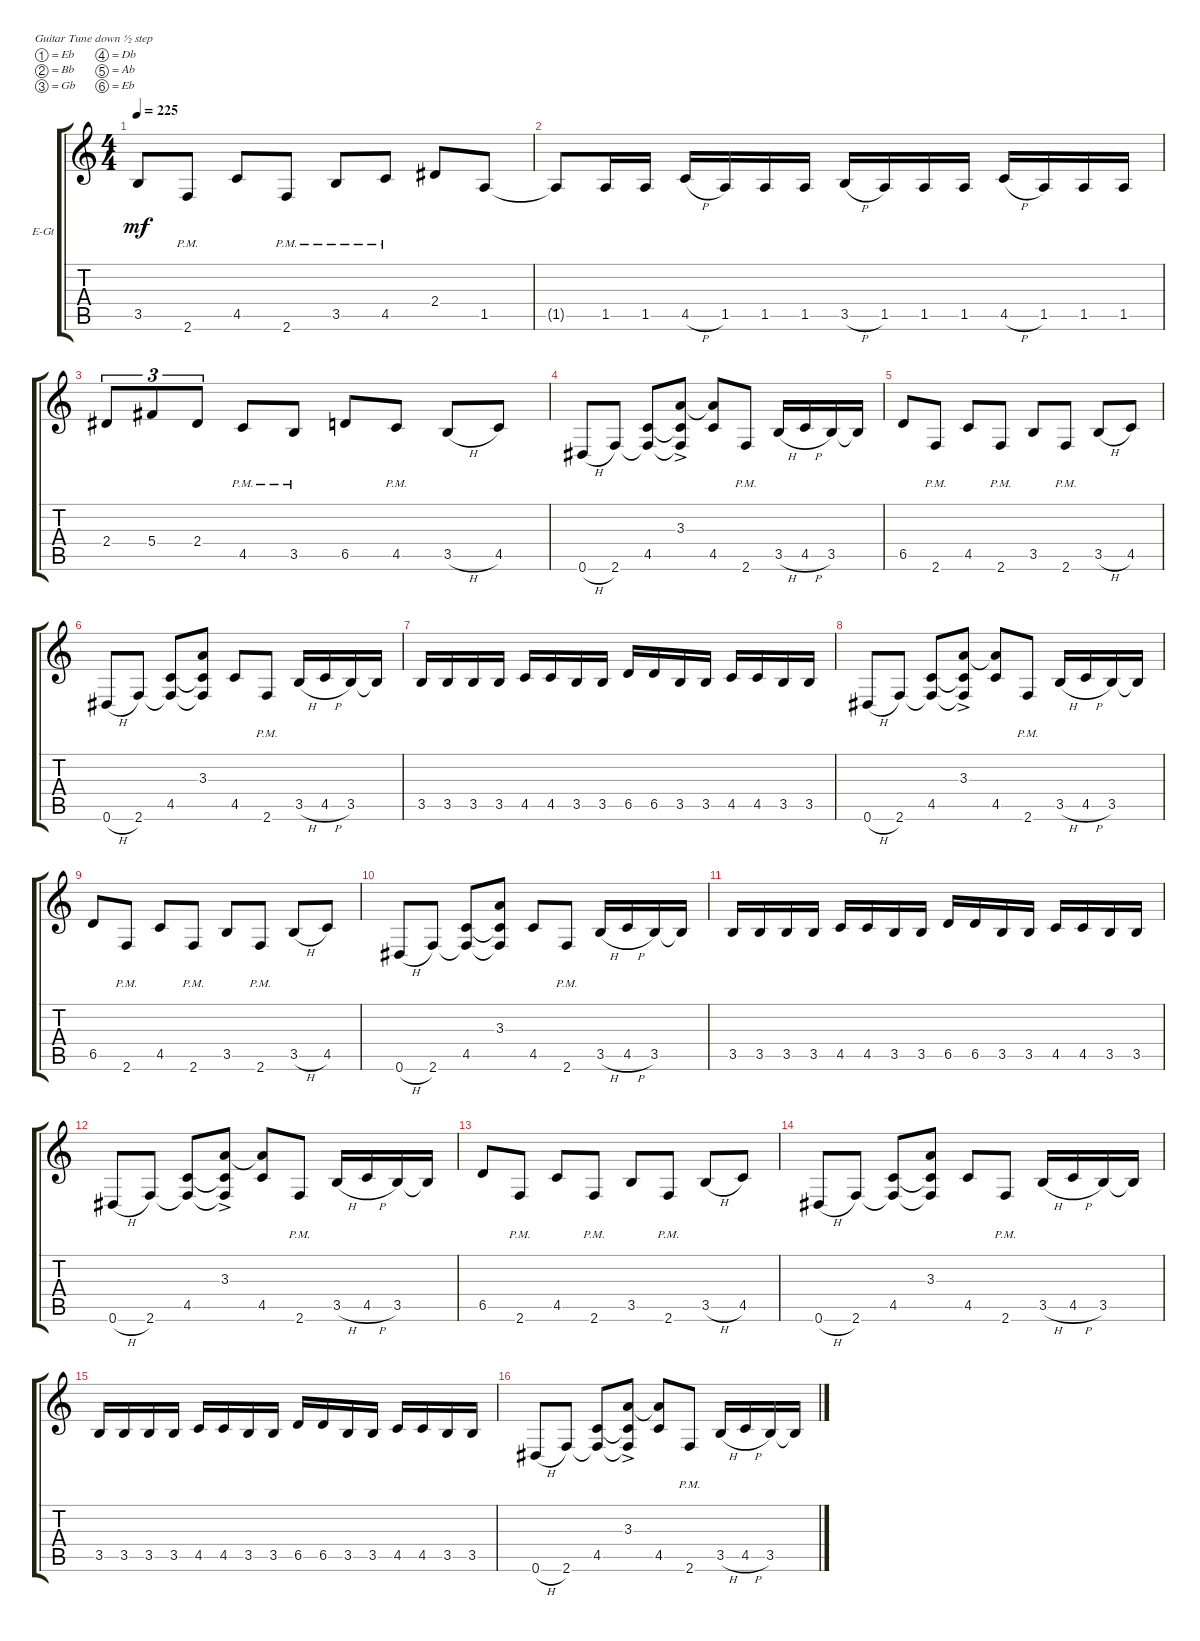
\bracketExtendMode groupsimilarinstruments
\firstSystemTrackNameOrientation horizontal
\otherSystemsTrackNameOrientation horizontal
\track ("left" "E-Gt") {instrument distortionguitar}
\staff {score tabs}
\tuning (Eb4 Bb3 Gb3 Db3 Ab2 Eb2)
\ts (4 4)
\tempo 225
\clef g2
\ks c
3.5.8{dy mf} 2.6{pm}.8 4.5.8 2.6{pm}.8 3.5{pm}.8 4.5{pm}.8 2.4.8 1.5.8 |
1.5{t}.8 1.5.16 1.5.16 4.5{h}.16 1.5.16 1.5.16 1.5.16 3.5{h}.16 1.5.16 1.5.16 1.5.16 4.5{h}.16 1.5.16 1.5.16 1.5.16 |
2.4.8{tu (3 2)} 5.4.8{tu (3 2)} 2.4.8{tu (3 2)} 4.5{pm}.8 3.5{pm}.8 6.5.8 4.5{pm}.8 3.5{h}.8 4.5.8 |
0.6{h}.8 2.6.8 (4.5 2.6{t}).8 (3.3{ac} 2.6{t} 4.5{t}).8 (4.5 3.3{t}).8 2.6{pm}.8 3.5{h}.16 4.5{h}.16 3.5.16 3.5{t}.16 |
6.5.8 2.6{pm}.8 4.5.8 2.6{pm}.8 3.5.8 2.6{pm}.8 3.5{h}.8 4.5.8 |
0.6{h}.8 2.6.8 (4.5 2.6{t}).8 (3.3 2.6{t} 4.5{t}).8 4.5.8 2.6{pm}.8 3.5{h}.16 4.5{h}.16 3.5.16 3.5{t}.16 |
3.5.16 3.5.16 3.5.16 3.5.16 4.5.16 4.5.16 3.5.16 3.5.16 6.5.16 6.5.16 3.5.16 3.5.16 4.5.16 4.5.16 3.5.16 3.5.16 |
0.6{h}.8 2.6.8 (4.5 2.6{t}).8 (3.3{ac} 2.6{t} 4.5{t}).8 (4.5 3.3{t}).8 2.6{pm}.8 3.5{h}.16 4.5{h}.16 3.5.16 3.5{t}.16 |
6.5.8 2.6{pm}.8 4.5.8 2.6{pm}.8 3.5.8 2.6{pm}.8 3.5{h}.8 4.5.8 |
0.6{h}.8 2.6.8 (4.5 2.6{t}).8 (3.3 2.6{t} 4.5{t}).8 4.5.8 2.6{pm}.8 3.5{h}.16 4.5{h}.16 3.5.16 3.5{t}.16 |
3.5.16 3.5.16 3.5.16 3.5.16 4.5.16 4.5.16 3.5.16 3.5.16 6.5.16 6.5.16 3.5.16 3.5.16 4.5.16 4.5.16 3.5.16 3.5.16 |
0.6{h}.8 2.6.8 (4.5 2.6{t}).8 (3.3{ac} 2.6{t} 4.5{t}).8 (4.5 3.3{t}).8 2.6{pm}.8 3.5{h}.16 4.5{h}.16 3.5.16 3.5{t}.16 |
6.5.8 2.6{pm}.8 4.5.8 2.6{pm}.8 3.5.8 2.6{pm}.8 3.5{h}.8 4.5.8 |
0.6{h}.8 2.6.8 (4.5 2.6{t}).8 (3.3 2.6{t} 4.5{t}).8 4.5.8 2.6{pm}.8 3.5{h}.16 4.5{h}.16 3.5.16 3.5{t}.16 |
3.5.16 3.5.16 3.5.16 3.5.16 4.5.16 4.5.16 3.5.16 3.5.16 6.5.16 6.5.16 3.5.16 3.5.16 4.5.16 4.5.16 3.5.16 3.5.16 |
0.6{h}.8 2.6.8 (4.5 2.6{t}).8 (3.3{ac} 2.6{t} 4.5{t}).8 (4.5 3.3{t}).8 2.6{pm}.8 3.5{h}.16 4.5{h}.16 3.5.16 3.5{t}.16
